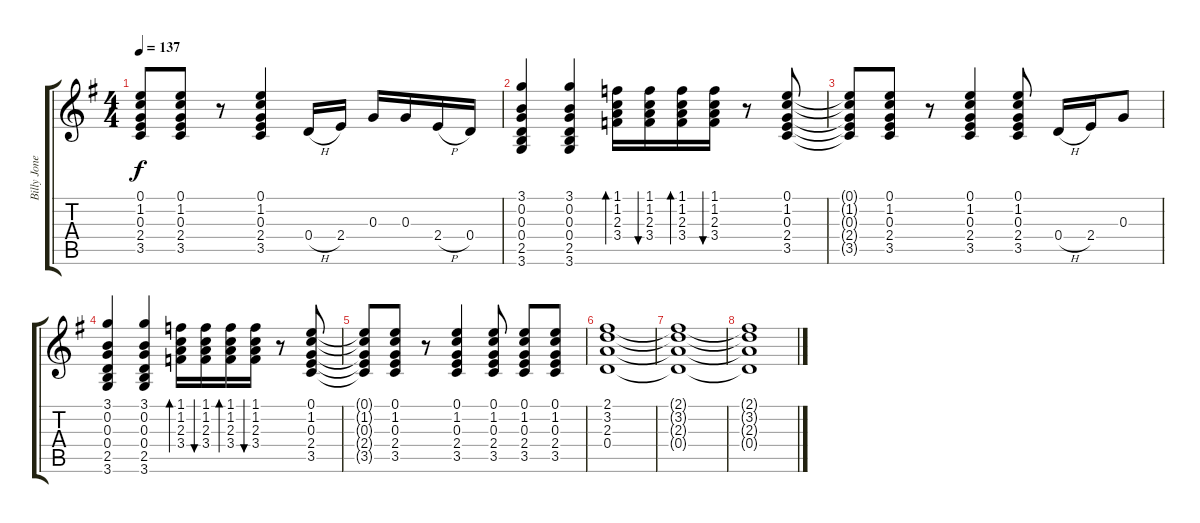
\track ("Billy Jones Guitar" "Billy Jone") {instrument electricguitarclean}
\staff {score tabs}
\tuning (E4 B3 G3 D3 A2 E2) {hide}
\ts (4 4)
\tempo 137
\clef g2
\ks g
(0.1{t} 1.2{t} 0.3{t} 2.4{t} 3.5{t}).8{dy f} (0.1 1.2 0.3 2.4 3.5).8 r.8 (0.1 1.2 0.3 2.4 3.5).4 0.4{h}.16 2.4.16 0.3.16 0.3.16 2.4{h}.16 0.4.16 |
(3.1 0.2 0.3 0.4 2.5 3.6).4 (3.1 0.2 0.3 0.4 2.5 3.6).4 (1.1 1.2 2.3 3.4).16{bd 60} (1.1 1.2 2.3 3.4).16{bu 60} (1.1 1.2 2.3 3.4).16{bd 60} (1.1 1.2 2.3 3.4).16{bu 60} r.8 (0.1 1.2 0.3 2.4 3.5).8 |
(0.1{t} 1.2{t} 0.3{t} 2.4{t} 3.5{t}).8 (0.1 1.2 0.3 2.4 3.5).8 r.8 (0.1 1.2 0.3 2.4 3.5).4 (0.1 1.2 0.3 2.4 3.5).8 0.4{h}.16 2.4.16 0.3.8 |
(3.1 0.2 0.3 0.4 2.5 3.6).4 (3.1 0.2 0.3 0.4 2.5 3.6).4 (1.1 1.2 2.3 3.4).16{bd 60} (1.1 1.2 2.3 3.4).16{bu 60} (1.1 1.2 2.3 3.4).16{bd 60} (1.1 1.2 2.3 3.4).16{bu 60} r.8 (0.1 1.2 0.3 2.4 3.5).8 |
(0.1{t} 1.2{t} 0.3{t} 2.4{t} 3.5{t}).8 (0.1 1.2 0.3 2.4 3.5).8 r.8 (0.1 1.2 0.3 2.4 3.5).4 (0.1 1.2 0.3 2.4 3.5).8 (0.1 1.2 0.3 2.4 3.5).8 (0.1 1.2 0.3 2.4 3.5).8 |
(2.1 3.2 2.3 0.4).1 |
(2.1{t} 3.2{t} 2.3{t} 0.4{t}).1 |
(2.1{t} 3.2{t} 2.3{t} 0.4{t}).1
